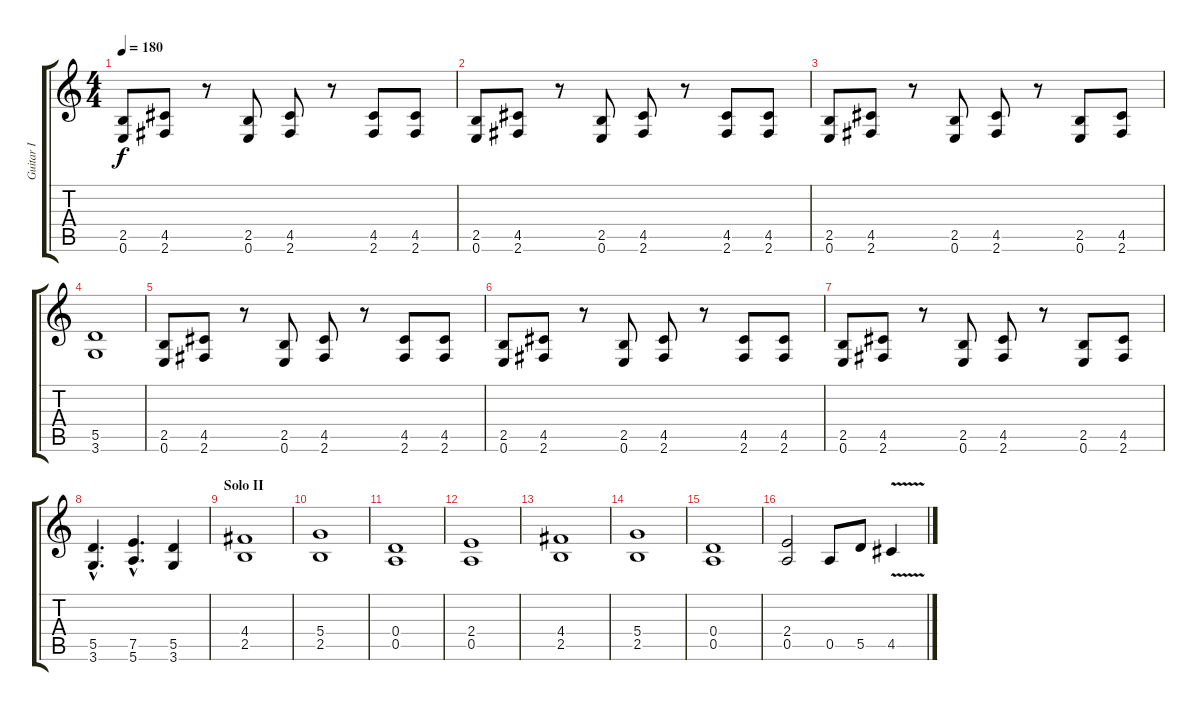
\track ("Guitar I" "Guitar I") {instrument distortionguitar}
\staff {score tabs}
\tuning (E4 B3 G3 D3 A2 E2) {hide}
\ts (4 4)
\tempo 180
\clef g2
\ks c
(2.5 0.6).8{dy f} (4.5 2.6).8 r.8 (2.5 0.6).8 (4.5 2.6).8 r.8 (4.5 2.6).8 (4.5 2.6).8 |
(2.5 0.6).8 (4.5 2.6).8 r.8 (2.5 0.6).8 (4.5 2.6).8 r.8 (4.5 2.6).8 (4.5 2.6).8 |
(2.5 0.6).8 (4.5 2.6).8 r.8 (2.5 0.6).8 (4.5 2.6).8 r.8 (2.5 0.6).8 (4.5 2.6).8 |
(5.5 3.6).1 |
(2.5 0.6).8 (4.5 2.6).8 r.8 (2.5 0.6).8 (4.5 2.6).8 r.8 (4.5 2.6).8 (4.5 2.6).8 |
(2.5 0.6).8 (4.5 2.6).8 r.8 (2.5 0.6).8 (4.5 2.6).8 r.8 (4.5 2.6).8 (4.5 2.6).8 |
(2.5 0.6).8 (4.5 2.6).8 r.8 (2.5 0.6).8 (4.5 2.6).8 r.8 (2.5 0.6).8 (4.5 2.6).8 |
(5.5{hac} 3.6{hac}).4{d} (7.5{hac} 5.6{hac}).4{d} (5.5 3.6).4 |
\section ("" "Solo II")
(4.4 2.5).1 |
(5.4 2.5).1 |
(0.4 0.5).1 |
(2.4 0.5).1 |
(4.4 2.5).1 |
(5.4 2.5).1 |
(0.4 0.5).1 |
(2.4 0.5).2 0.5.8 5.5.8 4.5{v}.4
